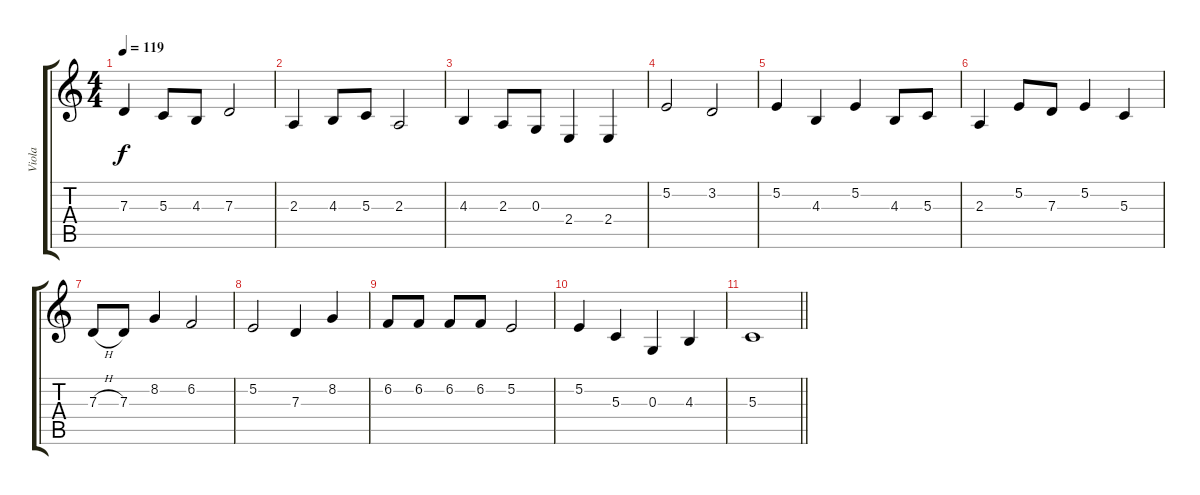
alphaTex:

\track ("Viola" "Viola") {instrument viola}
\staff {score tabs}
\tuning (E4 B3 G3 D3 A2 E2) {hide}
\ts (4 4)
\tempo 119
\clef g2
\ks c
7.3.4{dy f} 5.3.8 4.3.8 7.3.2 |
2.3.4 4.3.8 5.3.8 2.3.2 |
4.3.4 2.3.8 0.3.8 2.4.4 2.4.4 |
5.2.2 3.2.2 |
5.2.4 4.3.4 5.2.4 4.3.8 5.3.8 |
2.3.4 5.2.8 7.3.8 5.2.4 5.3.4 |
7.3{h}.8 7.3.8 8.2.4 6.2.2 |
5.2.2 7.3.4 8.2.4 |
6.2.8 6.2.8 6.2.8 6.2.8 5.2.2 |
5.2.4 5.3.4 0.3.4 4.3.4 |
\barLineRight lightlight
5.3.1{volume 0}
